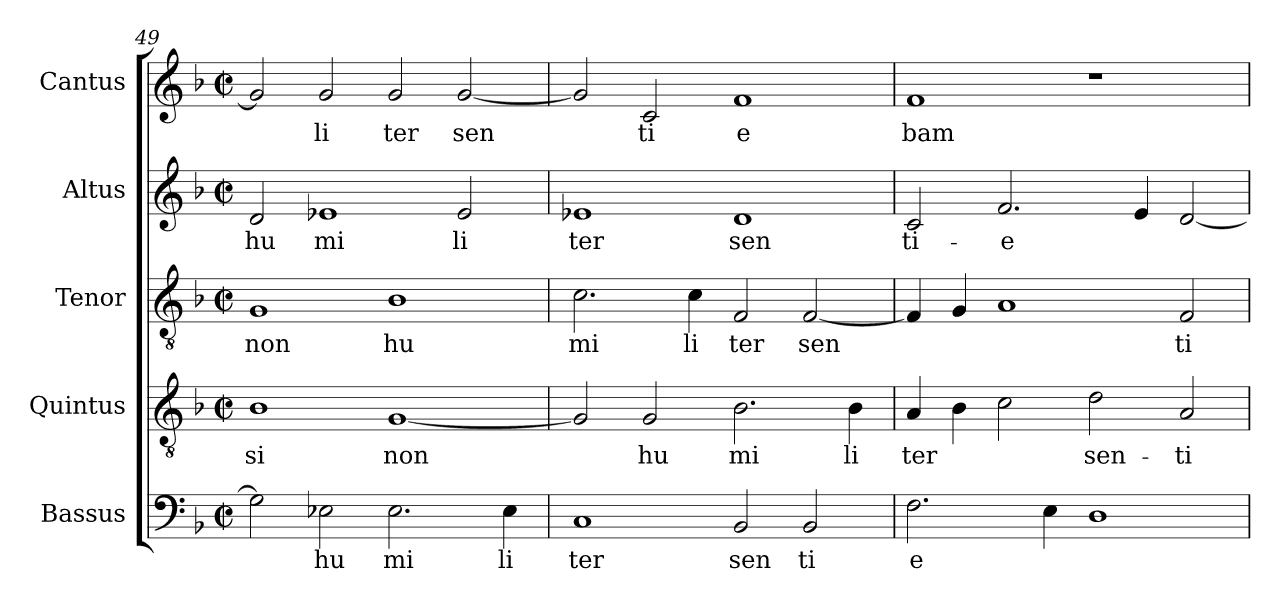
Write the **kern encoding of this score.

**kern	**text	**kern	**text	**kern	**text	**kern	**text	**kern	**text
*part5	*part5	*part4	*part4	*part3	*part3	*part2	*part2	*part1	*part1
*staff5	*staff5	*staff4	*staff4	*staff3	*staff3	*staff2	*staff2	*staff1	*staff1
*I"Bassus	*	*I"Quintus	*	*I"Tenor	*	*I"Altus	*	*I"Cantus	*
*clefF4	*	*clefGv2	*	*clefGv2	*	*clefG2	*	*clefG2	*
*k[b-]	*	*k[b-]	*	*k[b-]	*	*k[b-]	*	*k[b-]	*
*F:	*	*F:	*	*F:	*	*F:	*	*F:	*
*M2/2	*	*M2/2	*	*M2/2	*	*M2/2	*	*M2/2	*
*met(c|)	*	*met(c|)	*	*met(c|)	*	*met(c|)	*	*met(c|)	*
=49	=49	=49	=49	=49	=49	=49	=49	=49	=49
!	!LO:LY:b:cj	!	!LO:LY:b:cj	!	!LO:LY:b:cj	!	!LO:LY:b:cj	!	!LO:LY:b:cj
2G\]	.	1B-	si	1G	non	2d/	hu	2g/]	.
!	!LO:LY:b:cj	!	!	!	!	!	!LO:LY:b:cj	!	!LO:LY:b:cj
2E-X\	hu	.	.	.	.	1e-X	mi	2g/	li
!	!LO:LY:b:cj	!	!LO:LY:b:cj	!	!LO:LY:b:cj	!	!	!	!LO:LY:b:cj
2.E-\	mi	[<1G	non	1B-	hu	.	.	2g/	ter
!	!	!	!	!	!	!	!LO:LY:b:cj	!	!LO:LY:b:cj
.	.	.	.	.	.	2e-/	li	[<2g/	sen
!	!LO:LY:b:cj	!	!	!	!	!	!	!	!
4E-\	li	.	.	.	.	.	.	.	.
=50	=50	=50	=50	=50	=50	=50	=50	=50	=50
!	!LO:LY:b:cj	!	!LO:LY:b:cj	!	!LO:LY:b:cj	!	!LO:LY:b:cj	!	!LO:LY:b:cj
1C	ter	2G/]	.	2.c\	mi	1e-X	ter	2g/]	.
!	!	!	!LO:LY:b:cj	!	!	!	!	!	!LO:LY:b:cj
.	.	2G/	hu	.	.	.	.	2c/	ti
!	!	!	!	!	!LO:LY:b:cj	!	!	!	!
.	.	.	.	4c\	li	.	.	.	.
!	!LO:LY:b:cj	!	!LO:LY:b:cj	!	!LO:LY:b:cj	!	!LO:LY:b:cj	!	!LO:LY:b:cj
2BB-/	sen	2.B-\	mi	2F/	ter	1d	sen	1f	e
!	!LO:LY:b:cj	!	!	!	!LO:LY:b:cj	!	!	!	!
2BB-/	ti	.	.	[>2F/	sen	.	.	.	.
!	!	!	!LO:LY:b:cj	!	!	!	!	!	!
.	.	4B-\	li	.	.	.	.	.	.
!!LO:PB:g=z
=51	=51	=51	=51	=51	=51	=51	=51	=51	=51
!	!LO:LY:b:cj	!	!LO:LY:b:cj	!	!LO:LY:b:cj	!	!LO:LY:b:cj	!	!LO:LY:b:cj
2.F\	e	4A/	ter	4F/]	.	2c/	ti-	1f	bam
!	!	!	!LO:LY:b:cj	!	!LO:LY:b:cj	!	!	!	!
.	.	4B-\	.	4G/	.	.	.	.	.
!	!	!	!LO:LY:b:cj	!	!LO:LY:b:cj	!	!LO:LY:b:cj	!	!
.	.	2c\	.	1A	.	2.f/	-e-	.	.
!	!LO:LY:b:cj	!	!	!	!	!	!	!	!
4E\	.	.	.	.	.	.	.	.	.
!	!LO:LY:b:cj	!	!LO:LY:b:cj	!	!	!	!	!	!
1D	.	2d\	sen-	.	.	.	.	1r	.
!	!	!	!	!	!	!	!LO:LY:b:cj	!	!
.	.	.	.	.	.	4e/	--	.	.
!	!	!	!LO:LY:b:cj	!	!LO:LY:b:cj	!	!LO:LY:b:cj	!	!
.	.	2A/	-ti-	2F/	ti-	[<2d/	--	.	.
=	=	=	=	=	=	=	=	=	=
*-	*-	*-	*-	*-	*-	*-	*-	*-	*-
